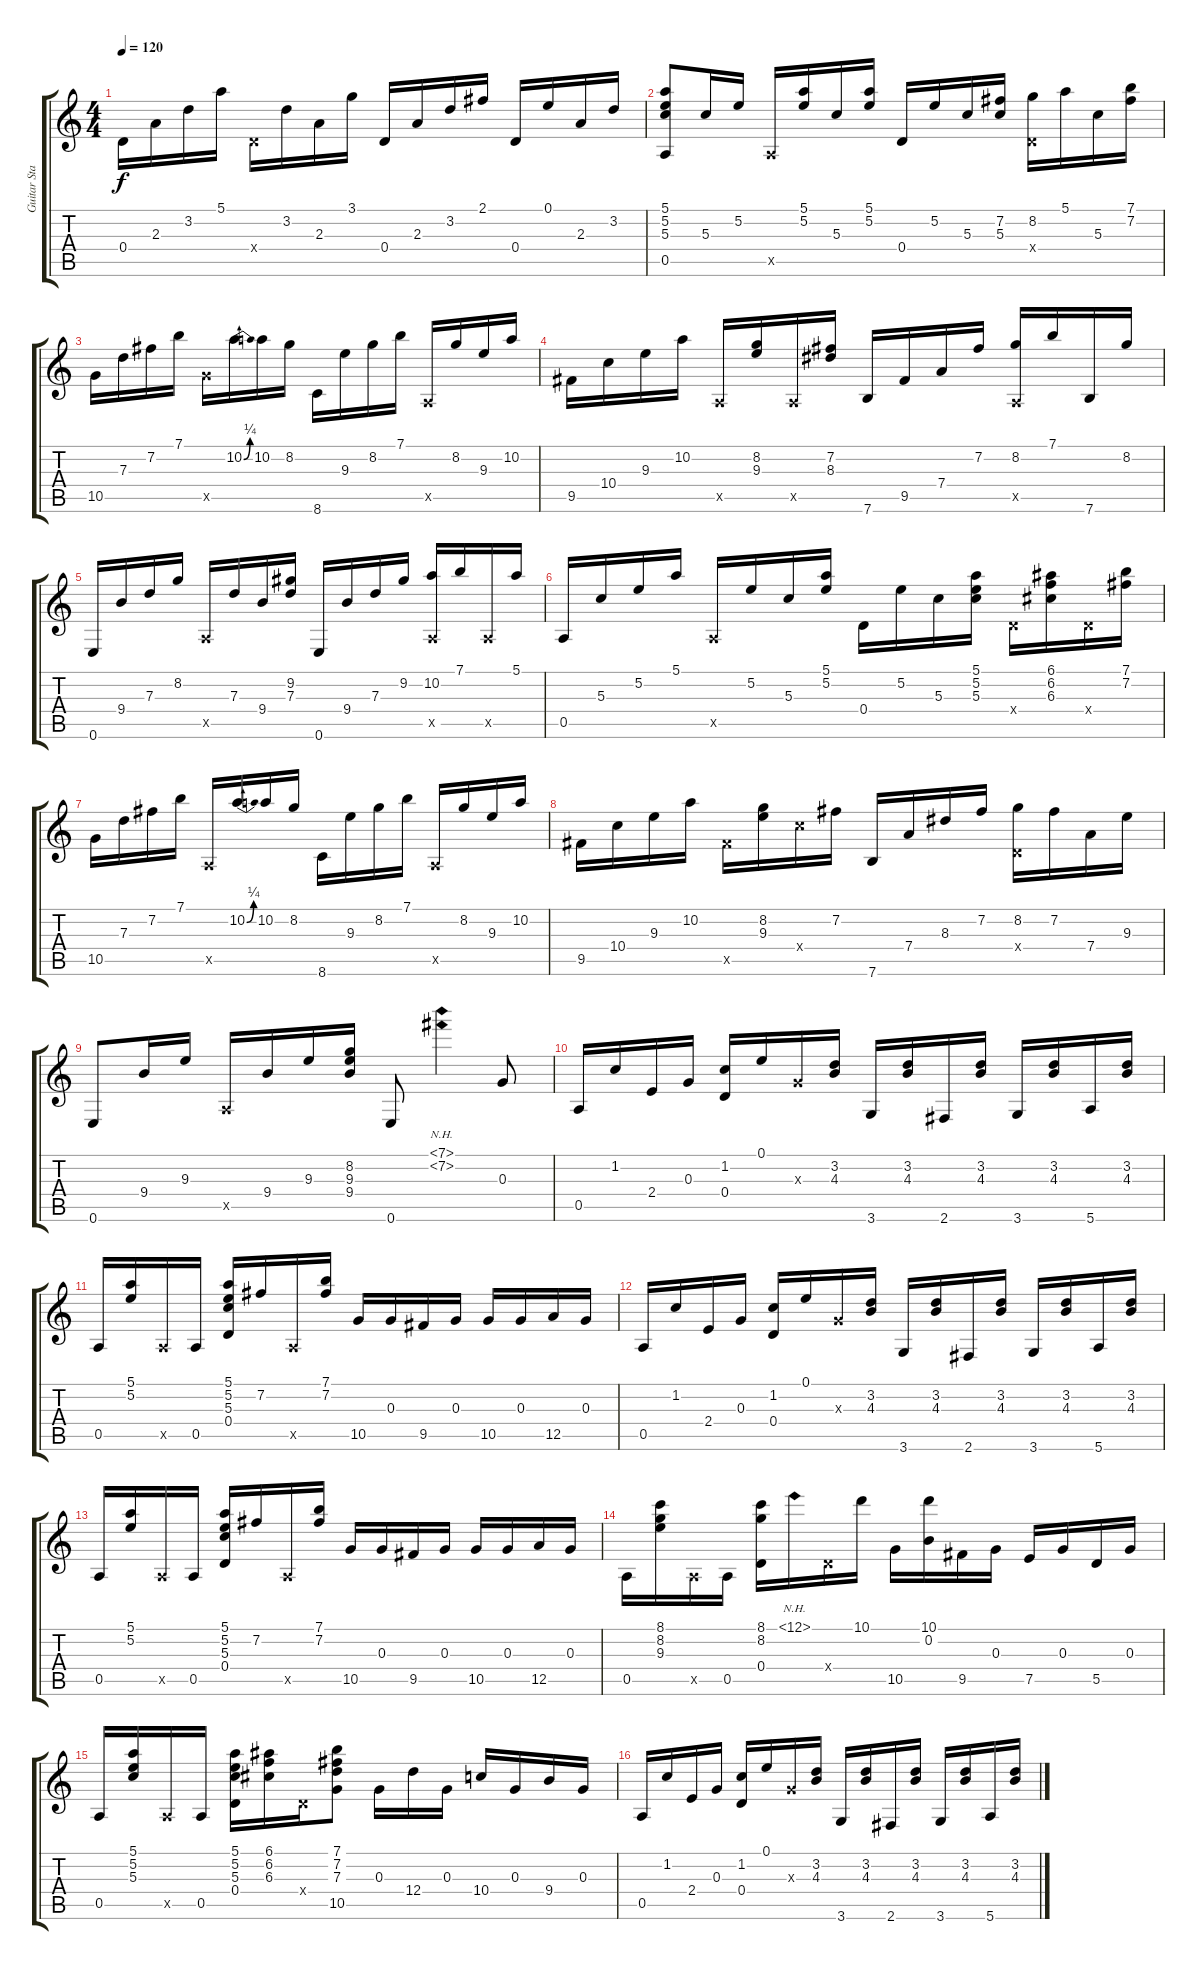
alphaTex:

\track ("Guitar Standard" "Guitar Sta") {instrument acousticguitarsteel}
\staff {score tabs}
\tuning (E4 B3 G3 D3 A2 E2) {hide}
\ts (4 4)
\tempo 120
\clef g2
\ks c
0.4.16{dy f} 2.3.16 3.2.16 5.1.16 0.4{x}.16 3.2.16 2.3.16 3.1.16 0.4.16 2.3.16 3.2.16 2.1.16 0.4.16 0.1.16 2.3.16 3.2.16 |
(5.1 5.2 5.3 0.5).8 5.3.16 5.2.16 0.5{x}.16 (5.1 5.2).16 5.3.16 (5.1 5.2).16 0.4.16 5.2.16 5.3.16 (7.2 5.3).16 (8.2 0.4{x}).16 5.1.16 5.3.16 (7.1 7.2).16 |
10.5.16 7.3.16 7.2.16 7.1.16 10.5{x}.16 10.2{be (bend 1 0 60 1)}.16 10.2.16 8.2.16 8.6.16 9.3.16 8.2.16 7.1.16 0.5{x}.16 8.2.16 9.3.16 10.2.16 |
9.5.16 10.4.16 9.3.16 10.2.16 0.5{x}.16 (8.2 9.3).16 0.5{x}.16 (7.2 8.3).16 7.6.16 9.5.16 7.4.16 7.2.16 (8.2 0.5{x}).16 7.1.16 7.6.16 8.2.16 |
0.6.16 9.4.16 7.3.16 8.2.16 0.5{x}.16 7.3.16 9.4.16 (9.2 7.3).16 0.6.16 9.4.16 7.3.16 9.2.16 (10.2 0.5{x}).16 7.1.16 0.5{x}.16 5.1.16 |
0.5.16 5.3.16 5.2.16 5.1.16 0.5{x}.16 5.2.16 5.3.16 (5.1 5.2).16 0.4.16 5.2.16 5.3.16 (5.1 5.2 5.3).16 0.4{x}.16 (6.1 6.2 6.3).16 0.4{x}.16 (7.1 7.2).16 |
10.5.16 7.3.16 7.2.16 7.1.16 0.5{x}.16 10.2{be (bend 1 0 60 1)}.16 10.2.16 8.2.16 8.6.16 9.3.16 8.2.16 7.1.16 0.5{x}.16 8.2.16 9.3.16 10.2.16 |
9.5.16 10.4.16 9.3.16 10.2.16 9.5{x}.16 (8.2 9.3).16 10.4{x}.16 7.2.16 7.6.16 7.4.16 8.3.16 7.2.16 (8.2 0.4{x}).16 7.2.16 7.4.16 9.3.16 |
0.6.8 9.4.16 9.3.16 0.5{x}.16 9.4.16 9.3.16 (8.2 9.3 9.4).16 0.6.8 (7.1{nh} 7.2{nh}).4 0.3.8 |
0.5.16 1.2.16 2.4.16 0.3.16 (1.2 0.4).16 0.1.16 0.3{x}.16 (3.2 4.3).16 3.6.16 (3.2 4.3).16 2.6.16 (3.2 4.3).16 3.6.16 (3.2 4.3).16 5.6.16 (3.2 4.3).16 |
0.5.16 (5.1 5.2).16 0.5{x}.16 0.5.16 (5.1 5.2 5.3 0.4).16 7.2.16 0.5{x}.16 (7.1 7.2).16 10.5.16 0.3.16 9.5.16 0.3.16 10.5.16 0.3.16 12.5.16 0.3.16 |
0.5.16 1.2.16 2.4.16 0.3.16 (1.2 0.4).16 0.1.16 0.3{x}.16 (3.2 4.3).16 3.6.16 (3.2 4.3).16 2.6.16 (3.2 4.3).16 3.6.16 (3.2 4.3).16 5.6.16 (3.2 4.3).16 |
0.5.16 (5.1 5.2).16 0.5{x}.16 0.5.16 (5.1 5.2 5.3 0.4).16 7.2.16 0.5{x}.16 (7.1 7.2).16 10.5.16 0.3.16 9.5.16 0.3.16 10.5.16 0.3.16 12.5.16 0.3.16 |
0.5.16 (8.1 8.2 9.3).16 0.5{x}.16 0.5.16 (8.1 8.2 0.4).16 12.1{nh}.16 0.4{x}.16 10.1.16 10.5.16 (10.1 0.2).16 9.5.16 0.3.16 7.5.16 0.3.16 5.5.16 0.3.16 |
0.5.16 (5.1 5.2 5.3).16 0.5{x}.16 0.5.16 (5.1 5.2 5.3 0.4).16 (6.1 6.2 6.3).16 0.4{x}.16 (7.1 7.2 7.3 10.5).8 0.3.16 12.4.16 0.3.16 10.4.16 0.3.16 9.4.16 0.3.16 |
0.5.16 1.2.16 2.4.16 0.3.16 (1.2 0.4).16 0.1.16 0.3{x}.16 (3.2 4.3).16 3.6.16 (3.2 4.3).16 2.6.16 (3.2 4.3).16 3.6.16 (3.2 4.3).16 5.6.16 (3.2 4.3).16
